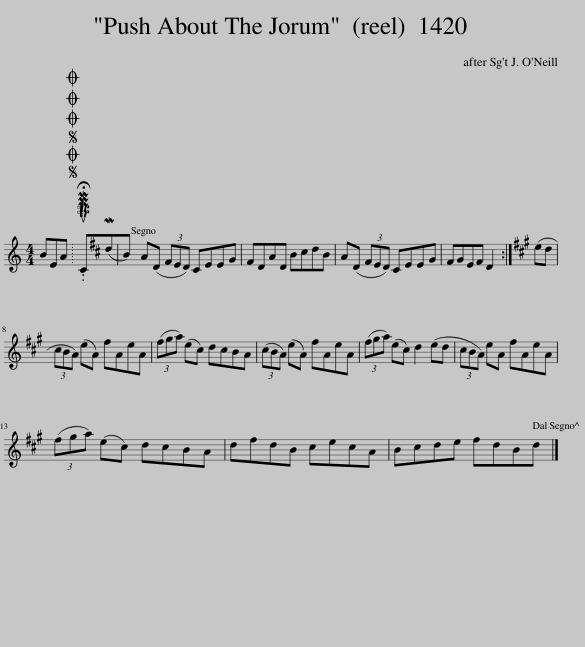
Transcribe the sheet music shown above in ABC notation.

X:1
L:1/8
M:4/4
I:linebreak $
K:C
V:1 treble
V:1
 BEA |SOSOOO .!fermata!PMTuC(MdB) | A(D (3^FED) ^CEEG | ^FDAD B^cdB | A(D (3^FED) ^CEEG | %5
 ^FGEF D2 :|[K:A] (ed |$ (3cBA) (eA) fAeA | (3(fga) (ec) dcBA | (3(cBA) (eA) fAeA | %10
 (3(fga) (ec) d2 (ed | (3cBA) eA fAeA |$ (3(fga) (ec) dcBA | dfdB cecA | Bcde fdBd |] %15
